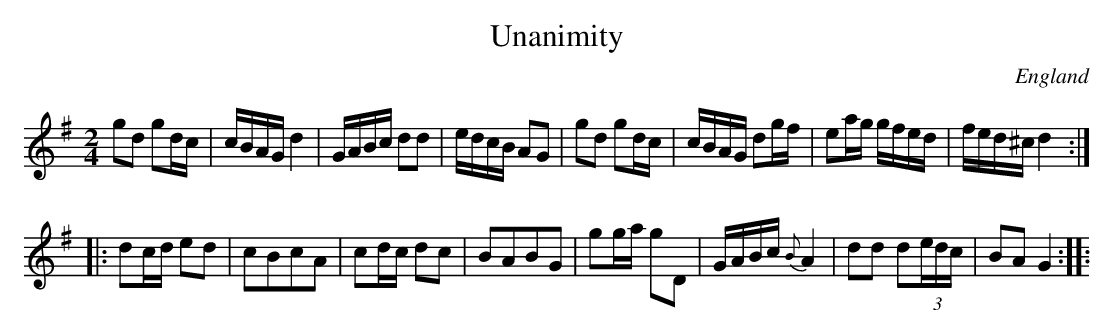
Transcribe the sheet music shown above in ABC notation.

X:1
T:Unanimity
L:1/16
M:2/4
O:England
K:G major
g2d2 g2dc | cBAG d4   | GABc d2d2 | edcB A2G2 |\
g2d2 g2dc | cBAG d2gf | e2ag gfed | fed^c d4 ::
d2cd e2d2 | c2B2c2A2 | c2dc d2c2 | B2A2B2G2 |\
g2ga g2D2 | GABc {B}A4 | d2d2 d2(3edc | B2A2 G4 ::
